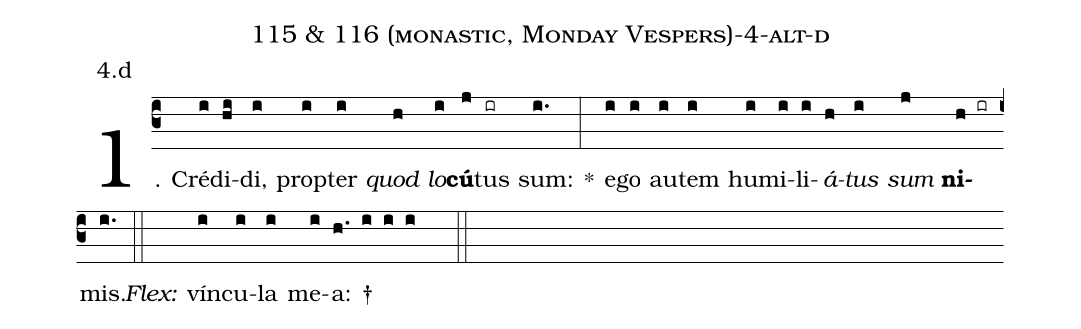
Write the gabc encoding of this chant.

name: 115 & 116 (monastic, Monday Vespers)-4-alt-d;
annotation: 4.d;
%%
(c3)1. Cré(i)di(hi)di,(i) prop(i)ter(i) <i>quod</i>(h) <i>lo</i>(i)<b>cú</b>(j)tus(ir) sum:(i.) *(:) e(i)go(i) au(i)tem(i) hu(i)mi(i)li(i)<i>á</i>(h)<i>tus</i>(i) <i>sum</i>(j) <b>ni</b>(h ir)mis.(i.) (::)
<i>Flex:</i>()  vín(i)cu(i)la(i) me(i)a: †(h. i i i  ::)
